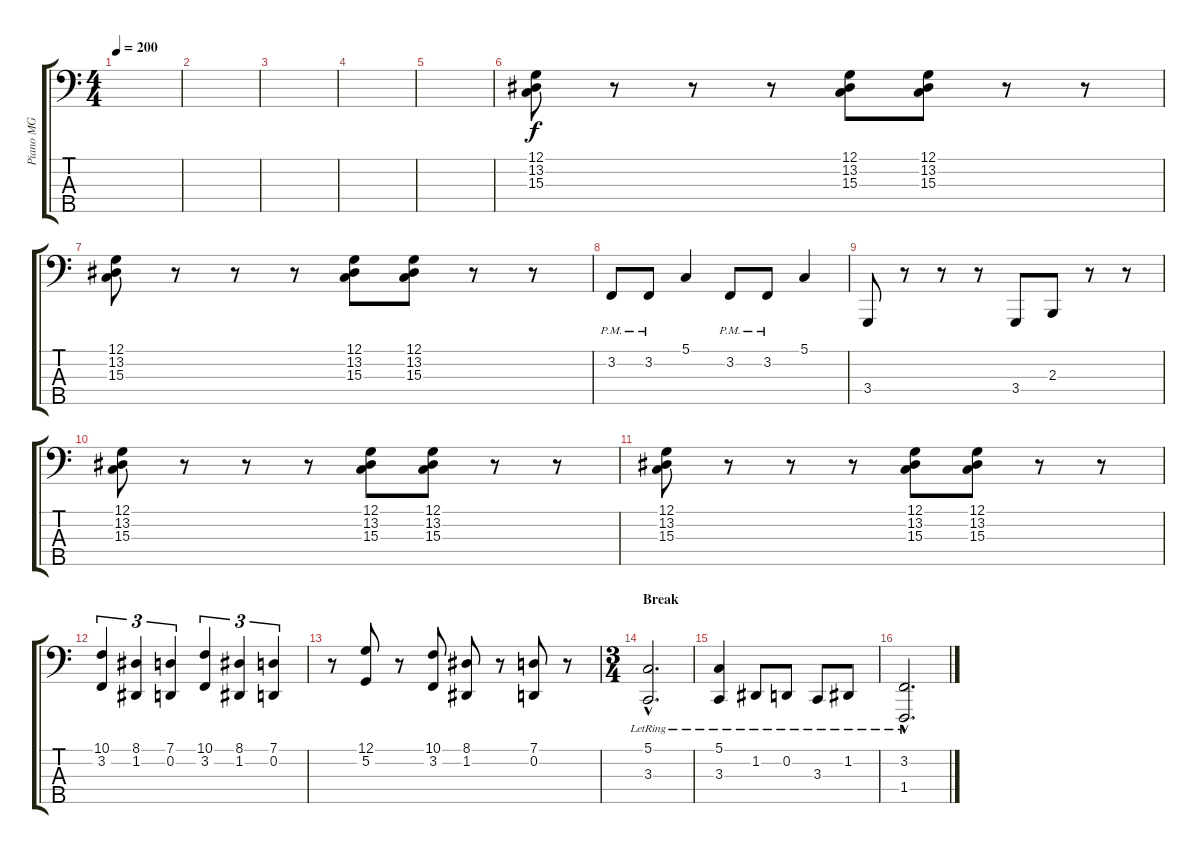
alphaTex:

\track ("Piano MG" "Piano MG") {instrument acousticgrandpiano}
\staff {score tabs}
\tuning (G2 D2 A1 E1 B0) {hide}
\ts (4 4)
\tempo 200
\clef f4
\ks c
|
|
|
|
|
(12.1 13.2 15.3).8 r.8 r.8 r.8 (12.1 13.2 15.3).8 (12.1 13.2 15.3).8 r.8 r.8 |
(12.1 13.2 15.3).8 r.8 r.8 r.8 (12.1 13.2 15.3).8 (12.1 13.2 15.3).8 r.8 r.8 |
3.2{pm}.8 3.2{pm}.8 5.1.4 3.2{pm}.8 3.2{pm}.8 5.1.4 |
3.4.8 r.8 r.8 r.8 3.4.8 2.3.8 r.8 r.8 |
(12.1 13.2 15.3).8 r.8 r.8 r.8 (12.1 13.2 15.3).8 (12.1 13.2 15.3).8 r.8 r.8 |
(12.1 13.2 15.3).8 r.8 r.8 r.8 (12.1 13.2 15.3).8 (12.1 13.2 15.3).8 r.8 r.8 |
(10.1 3.2).4{tu (3 2)} (8.1 1.2).4{tu (3 2)} (7.1 0.2).4{tu (3 2)} (10.1 3.2).4{tu (3 2)} (8.1 1.2).4{tu (3 2)} (7.1 0.2).4{tu (3 2)} |
r.8 (12.1 5.2).8 r.8 (10.1 3.2).8 (8.1 1.2).8 r.8 (7.1 0.2).8 r.8 |
\ts (3 4)
\section ("" "Break")
(5.1{hac lr} 3.3{hac lr}).2{d volume 14} |
(5.1{lr} 3.3{lr}).4 1.2{lr}.8 0.2{lr}.8 3.3{lr}.8 1.2{lr}.8 |
(3.2{hac lr} 1.4{hac lr}).2{d}
